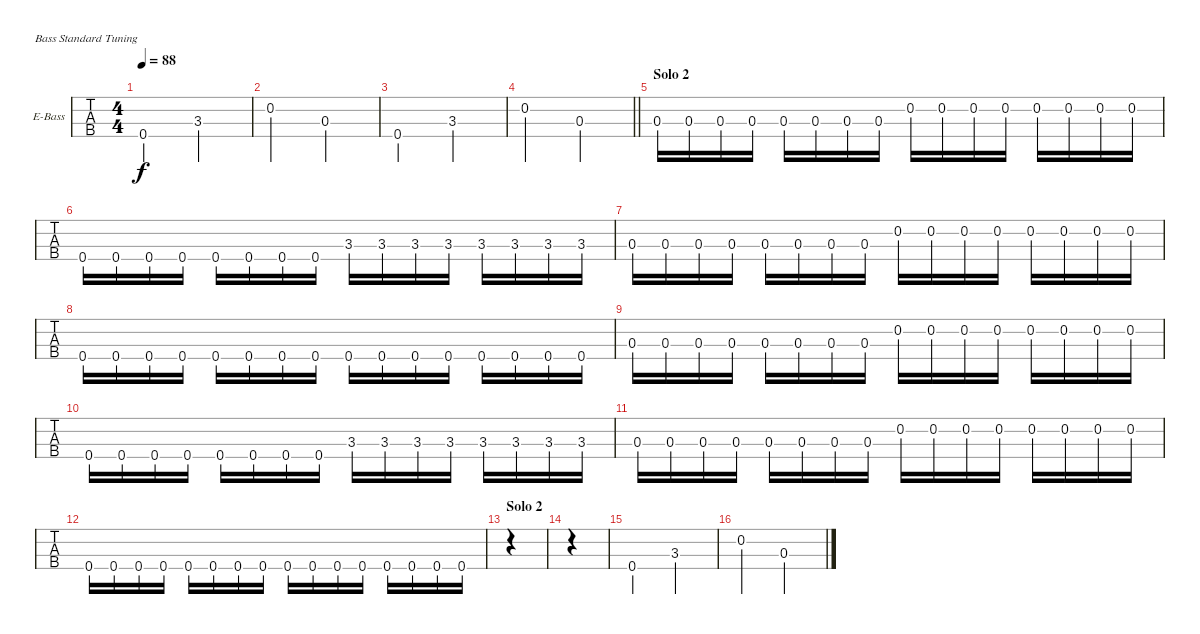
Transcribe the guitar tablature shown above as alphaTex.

\bracketExtendMode groupsimilarinstruments
\firstSystemTrackNameOrientation horizontal
\otherSystemsTrackNameOrientation horizontal
\track ("Base" "E-Bass") {instrument electricbassfinger}
\staff {tabs}
\tuning (G2 D2 A1 E1)
\ts (4 4)
\tempo 88
\clef f4
\ks c
0.4.2{dy f} 3.3.2 |
0.2.2 0.3.2 |
0.4.2 3.3.2 |
\barLineRight lightlight
0.2.2 0.3.2 |
\section ("" "Solo 2")
0.3.16 0.3.16 0.3.16 0.3.16 0.3.16 0.3.16 0.3.16 0.3.16 0.2.16 0.2.16 0.2.16 0.2.16 0.2.16 0.2.16 0.2.16 0.2.16 |
0.4.16 0.4.16 0.4.16 0.4.16 0.4.16 0.4.16 0.4.16 0.4.16 3.3.16 3.3.16 3.3.16 3.3.16 3.3.16 3.3.16 3.3.16 3.3.16 |
0.3.16 0.3.16 0.3.16 0.3.16 0.3.16 0.3.16 0.3.16 0.3.16 0.2.16 0.2.16 0.2.16 0.2.16 0.2.16 0.2.16 0.2.16 0.2.16 |
0.4.16 0.4.16 0.4.16 0.4.16 0.4.16 0.4.16 0.4.16 0.4.16 0.4.16 0.4.16 0.4.16 0.4.16 0.4.16 0.4.16 0.4.16 0.4.16 |
0.3.16 0.3.16 0.3.16 0.3.16 0.3.16 0.3.16 0.3.16 0.3.16 0.2.16 0.2.16 0.2.16 0.2.16 0.2.16 0.2.16 0.2.16 0.2.16 |
0.4.16 0.4.16 0.4.16 0.4.16 0.4.16 0.4.16 0.4.16 0.4.16 3.3.16 3.3.16 3.3.16 3.3.16 3.3.16 3.3.16 3.3.16 3.3.16 |
0.3.16 0.3.16 0.3.16 0.3.16 0.3.16 0.3.16 0.3.16 0.3.16 0.2.16 0.2.16 0.2.16 0.2.16 0.2.16 0.2.16 0.2.16 0.2.16 |
0.4.16 0.4.16 0.4.16 0.4.16 0.4.16 0.4.16 0.4.16 0.4.16 0.4.16 0.4.16 0.4.16 0.4.16 0.4.16 0.4.16 0.4.16 0.4.16 |
\section ("" "Solo 2")
|
|
0.4.2 3.3.2 |
0.2.2 0.3.2
